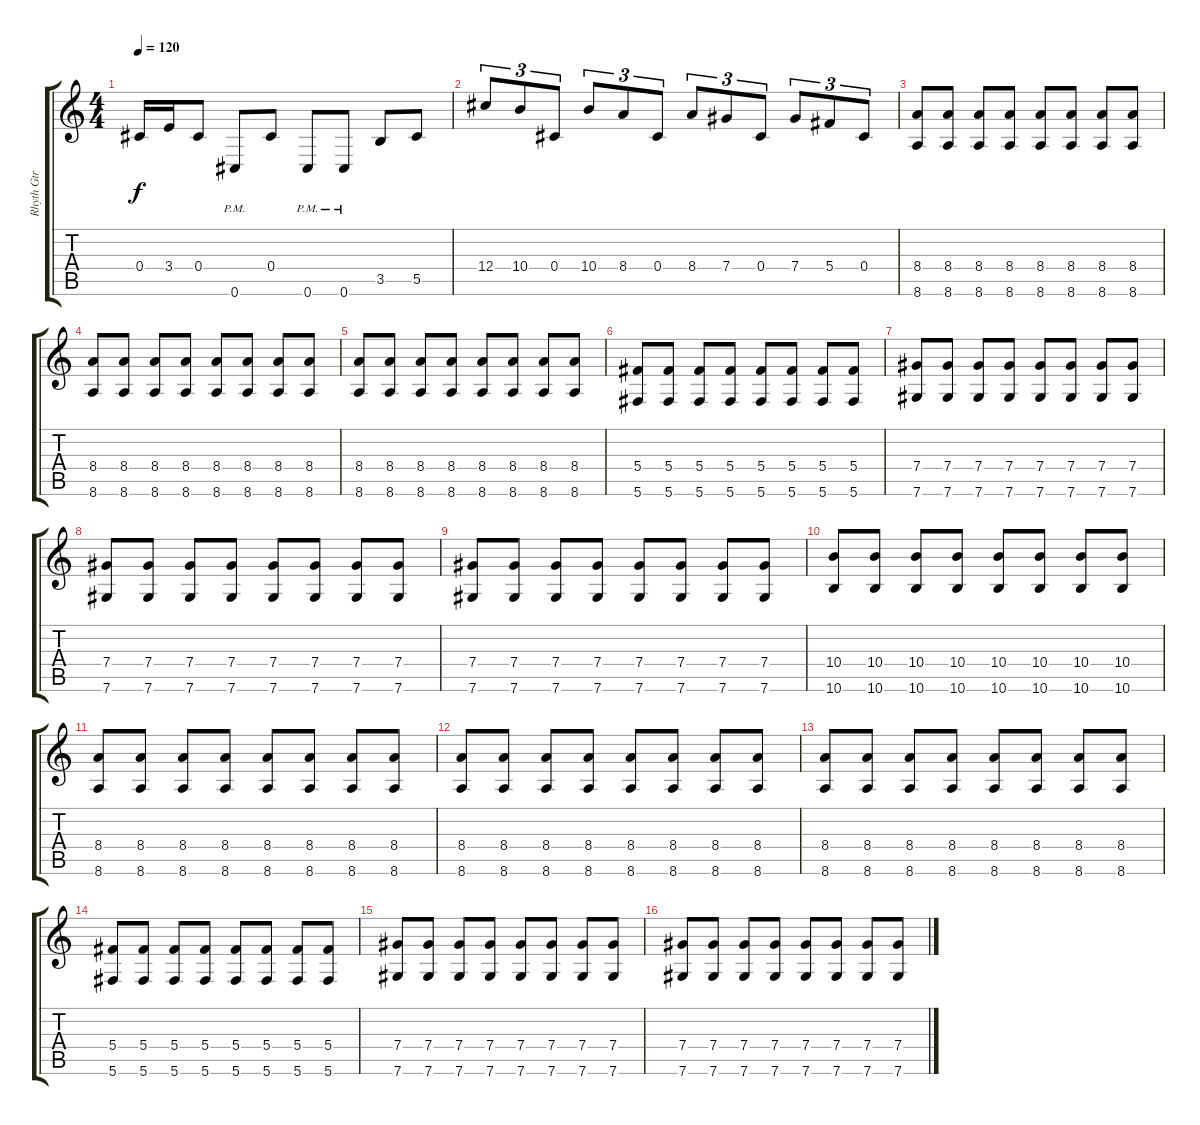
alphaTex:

\track ("Rhyth Gtr L" "Rhyth Gtr ") {instrument distortionguitar}
\staff {score tabs}
\tuning (Eb4 Ab3 Gb3 Db3 Ab2 Db2) {hide}
\ts (4 4)
\tempo 120
\clef g2
\ks c
0.4.16{dy f} 3.4.16 0.4.8 0.6{pm}.8 0.4.8 0.6{pm}.8 0.6{pm}.8 3.5.8 5.5.8 |
12.4.8{tu (3 2)} 10.4.8{tu (3 2)} 0.4.8{tu (3 2)} 10.4.8{tu (3 2)} 8.4.8{tu (3 2)} 0.4.8{tu (3 2)} 8.4.8{tu (3 2)} 7.4.8{tu (3 2)} 0.4.8{tu (3 2)} 7.4.8{tu (3 2)} 5.4.8{tu (3 2)} 0.4.8{tu (3 2)} |
(8.4 8.6).8 (8.4 8.6).8 (8.4 8.6).8 (8.4 8.6).8 (8.4 8.6).8 (8.4 8.6).8 (8.4 8.6).8 (8.4 8.6).8 |
(8.4 8.6).8 (8.4 8.6).8 (8.4 8.6).8 (8.4 8.6).8 (8.4 8.6).8 (8.4 8.6).8 (8.4 8.6).8 (8.4 8.6).8 |
(8.4 8.6).8 (8.4 8.6).8 (8.4 8.6).8 (8.4 8.6).8 (8.4 8.6).8 (8.4 8.6).8 (8.4 8.6).8 (8.4 8.6).8 |
(5.4 5.6).8 (5.4 5.6).8 (5.4 5.6).8 (5.4 5.6).8 (5.4 5.6).8 (5.4 5.6).8 (5.4 5.6).8 (5.4 5.6).8 |
(7.4 7.6).8 (7.4 7.6).8 (7.4 7.6).8 (7.4 7.6).8 (7.4 7.6).8 (7.4 7.6).8 (7.4 7.6).8 (7.4 7.6).8 |
(7.4 7.6).8 (7.4 7.6).8 (7.4 7.6).8 (7.4 7.6).8 (7.4 7.6).8 (7.4 7.6).8 (7.4 7.6).8 (7.4 7.6).8 |
(7.4 7.6).8 (7.4 7.6).8 (7.4 7.6).8 (7.4 7.6).8 (7.4 7.6).8 (7.4 7.6).8 (7.4 7.6).8 (7.4 7.6).8 |
(10.4 10.6).8 (10.4 10.6).8 (10.4 10.6).8 (10.4 10.6).8 (10.4 10.6).8 (10.4 10.6).8 (10.4 10.6).8 (10.4 10.6).8 |
(8.4 8.6).8 (8.4 8.6).8 (8.4 8.6).8 (8.4 8.6).8 (8.4 8.6).8 (8.4 8.6).8 (8.4 8.6).8 (8.4 8.6).8 |
(8.4 8.6).8 (8.4 8.6).8 (8.4 8.6).8 (8.4 8.6).8 (8.4 8.6).8 (8.4 8.6).8 (8.4 8.6).8 (8.4 8.6).8 |
(8.4 8.6).8 (8.4 8.6).8 (8.4 8.6).8 (8.4 8.6).8 (8.4 8.6).8 (8.4 8.6).8 (8.4 8.6).8 (8.4 8.6).8 |
(5.4 5.6).8 (5.4 5.6).8 (5.4 5.6).8 (5.4 5.6).8 (5.4 5.6).8 (5.4 5.6).8 (5.4 5.6).8 (5.4 5.6).8 |
(7.4 7.6).8 (7.4 7.6).8 (7.4 7.6).8 (7.4 7.6).8 (7.4 7.6).8 (7.4 7.6).8 (7.4 7.6).8 (7.4 7.6).8 |
(7.4 7.6).8 (7.4 7.6).8 (7.4 7.6).8 (7.4 7.6).8 (7.4 7.6).8 (7.4 7.6).8 (7.4 7.6).8 (7.4 7.6).8
